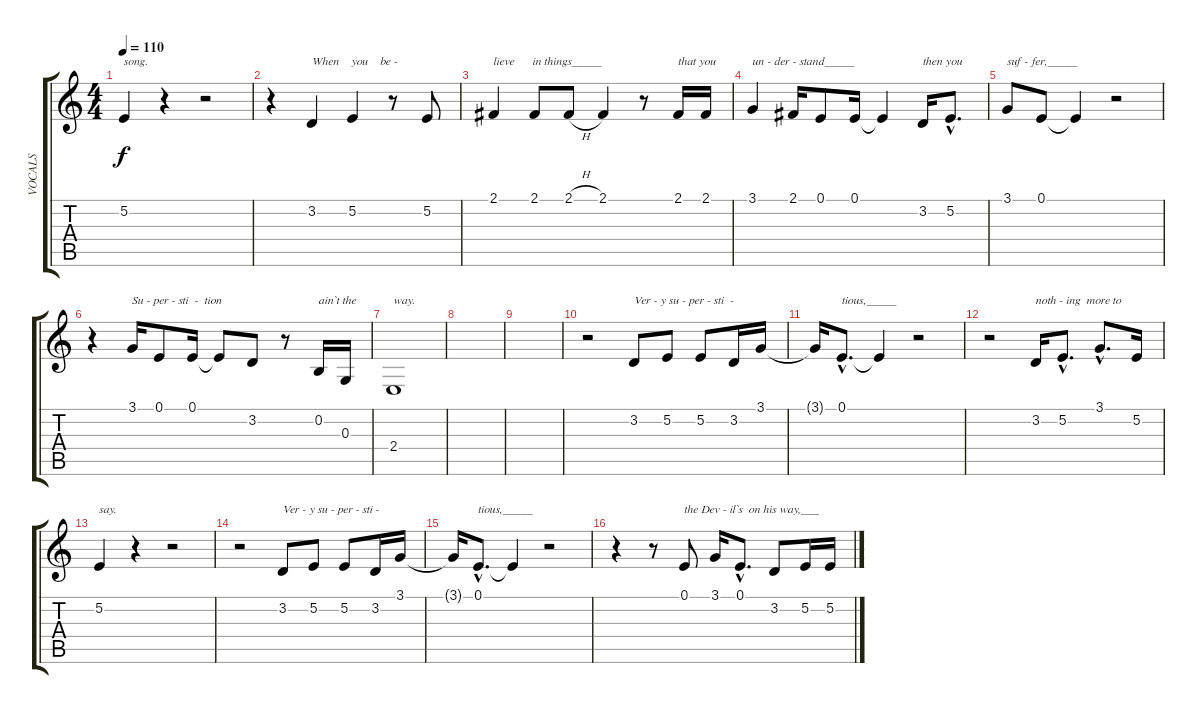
\track ("VOCALS" "VOCALS") {instrument viola}
\staff {score tabs}
\tuning (E4 B3 G3 D3 A2 E2) {hide}
\ts (4 4)
\tempo 110
\clef g2
\ks c
5.2.4{txt "song." dy f} r.4 r.2 |
r.4 3.2.4{txt "When    you    be -"} 5.2.4 r.8 5.2.8 |
2.1.4{txt "lieve      in things_____"} 2.1.8 2.1{h}.8 2.1.4 r.8 2.1.16{txt "that you"} 2.1.16 |
3.1.4{txt "un - der - stand_____"} 2.1.16 0.1.8 0.1.16 0.1{t}.4 3.2.16{txt "then you"} 5.2{hac}.8{d} |
3.1.8{txt "suf - fer,_____"} 0.1.8 0.1{t}.4 r.2 |
r.4 3.1.16{txt "Su - per - sti  -  tion"} 0.1.8 0.1.16 0.1{t}.8 3.2.8 r.8 0.2.16{txt "ain`t the"} 0.3.16 |
2.4.1{txt "way."} |
|
|
r.2 3.2.8{txt "Ver - y su - per - sti  -"} 5.2.8 5.2.8 3.2.16 3.1.16 |
3.1{t}.16 0.1{hac}.8{d txt "tious,_____"} 0.1{t}.4 r.2 |
r.2 3.2.16{txt "noth - ing  more to"} 5.2{hac}.8{d} 3.1{hac}.8{d} 5.2.16 |
5.2.4{txt "say."} r.4 r.2 |
r.2 3.2.8{txt "Ver - y su - per - sti -"} 5.2.8 5.2.8 3.2.16 3.1.16 |
3.1{t}.16 0.1{hac}.8{d txt "tious,_____"} 0.1{t}.4 r.2 |
r.4 r.8 0.1.8{txt "the Dev - il`s  on his way,___"} 3.1.16 0.1{hac}.8{d} 3.2.8 5.2.16 5.2.16
